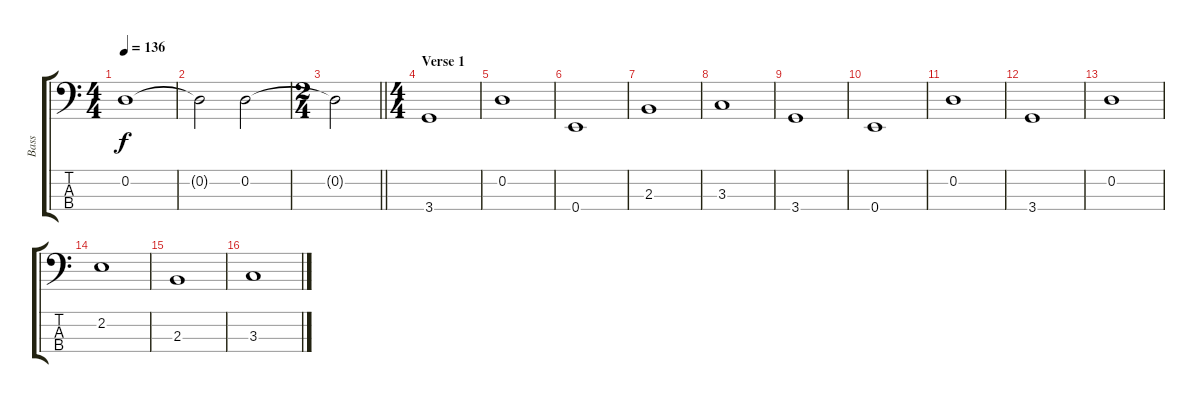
\track ("Bass" "Bass") {instrument electricbassfinger}
\staff {score tabs}
\tuning (G2 D2 A1 E1) {hide}
\ts (4 4)
\tempo 136
\clef f4
\ks c
0.2.1{dy f} |
0.2{t}.2 0.2.2 |
\ts (2 4)
\barLineRight lightlight
0.2{t}.2 |
\ts (4 4)
\section ("" "Verse 1")
3.4.1 |
0.2.1 |
0.4.1 |
2.3.1 |
3.3.1 |
3.4.1 |
0.4.1 |
0.2.1 |
3.4.1 |
0.2.1 |
2.2.1 |
2.3.1 |
3.3.1
